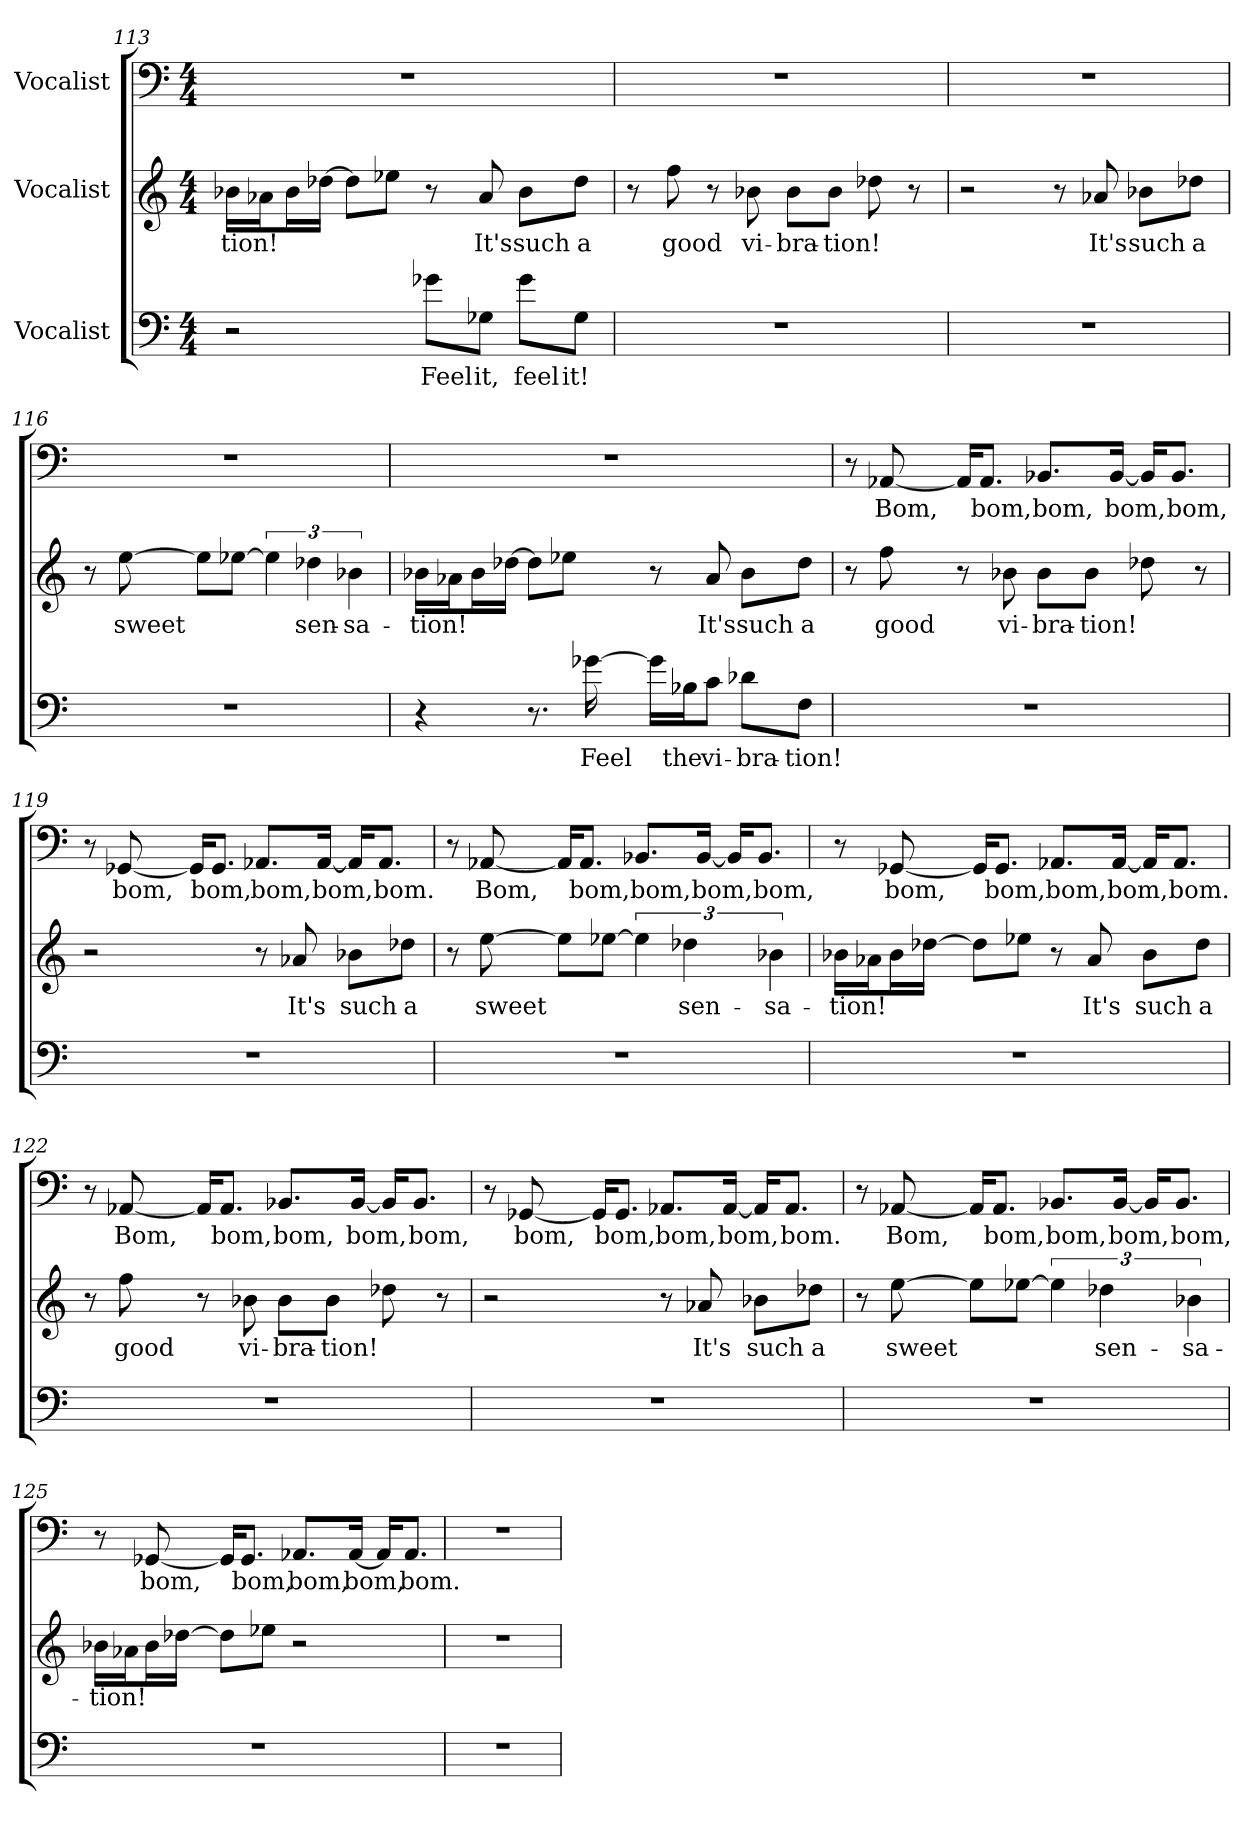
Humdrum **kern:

**kern	**text	**kern	**text	**kern	**text
*part3	*part3	*part2	*part2	*part1	*part1
*staff3	*staff3	*staff2	*staff2	*staff1	*staff1
*I"Vocalist	*	*I"Vocalist	*	*I"Vocalist	*
*clefF4	*	*clefG2	*	*clefF4	*
*M4/4	*	*M4/4	*	*M4/4	*
=113	=113	=113	=113	=113	=113
2r	.	16b-X\LL	-tion!	1r	.
.	.	16a-X\J	_	.	.
.	.	16b-\L	_	.	.
.	.	[16dd-X\JJ	_	.	.
.	.	8dd-\L]	_	.	.
.	.	8ee-X\J	_	.	.
8g-X\L	Feel	8r	.	.	.
8G-X\J	it,	8a-	It's	.	.
8g-\L	feel	8b-\L	such	.	.
8G-\J	it!	8dd-\J	a	.	.
=114	=114	=114	=114	=114	=114
1r	.	8r	.	1r	.
.	.	8ff	good	.	.
.	.	8r	.	.	.
.	.	8b-X	vi-	.	.
.	.	8b-\L	-bra-	.	.
.	.	8b-\J	-tion!	.	.
.	.	8dd-X	_	.	.
.	.	8r	.	.	.
=115	=115	=115	=115	=115	=115
1r	.	2r	.	1r	.
.	.	8r	.	.	.
.	.	8a-X	It's	.	.
.	.	8b-X\L	such	.	.
.	.	8dd-X\J	a	.	.
=116	=116	=116	=116	=116	=116
1r	.	8r	.	1r	.
.	.	[8ee	sweet	.	.
.	.	8ee\L]	_	.	.
.	.	[8ee-X\J	_	.	.
.	.	6ee-]	_	.	.
.	.	6dd-X	sen-	.	.
.	.	6b-X	-sa-	.	.
=117	=117	=117	=117	=117	=117
4r	.	16b-X\LL	-tion!	1r	.
.	.	16a-X\J	_	.	.
.	.	16b-\L	_	.	.
.	.	[16dd-X\JJ	_	.	.
8.r	.	8dd-\L]	_	.	.
.	.	8ee-X\J	_	.	.
[16g-X	Feel	.	.	.	.
16g-\LL]	_	8r	.	.	.
16B-X\J	the	.	.	.	.
8c\J	vi-	8a-	It's	.	.
8d-X\L	-bra-	8b-\L	such	.	.
8F\J	-tion!	8dd-\J	a	.	.
=118	=118	=118	=118	=118	=118
1r	.	8r	.	8r	.
.	.	8ff	good	[8AA-X	Bom,
.	.	8r	.	16AA-/KL]	_
.	.	.	.	8.AA-/J	bom,
.	.	8b-X	vi-	.	.
.	.	8b-\L	-bra-	8.BB-X/L	bom,
.	.	8b-\J	-tion!	.	.
.	.	.	.	[16BB-/Jk	bom,
.	.	8dd-X	_	16BB-/KL]	_
.	.	.	.	8.BB-/J	bom,
.	.	8r	.	.	.
=119	=119	=119	=119	=119	=119
1r	.	2r	.	8r	.
.	.	.	.	[8GG-X	bom,
.	.	.	.	16GG-/KL]	_
.	.	.	.	8.GG-/J	bom,
.	.	8r	.	8.AA-X/L	bom,
.	.	8a-X	It's	.	.
.	.	.	.	[16AA-/Jk	bom,
.	.	8b-X\L	such	16AA-/KL]	_
.	.	.	.	8.AA-/J	bom.
.	.	8dd-X\J	a	.	.
=120	=120	=120	=120	=120	=120
1r	.	8r	.	8r	.
.	.	[8ee	sweet	[8AA-X	Bom,
.	.	8ee\L]	_	16AA-/KL]	_
.	.	.	.	8.AA-/J	bom,
.	.	[8ee-X\J	_	.	.
.	.	6ee-]	_	8.BB-X/L	bom,
.	.	6dd-X	sen-	.	.
.	.	.	.	[16BB-/Jk	bom,
.	.	.	.	16BB-/KL]	_
.	.	.	.	8.BB-/J	bom,
.	.	6b-X	-sa-	.	.
=121	=121	=121	=121	=121	=121
1r	.	16b-X\LL	-tion!	8r	.
.	.	16a-X\J	_	.	.
.	.	16b-\L	_	[8GG-X	bom,
.	.	[16dd-X\JJ	_	.	.
.	.	8dd-\L]	_	16GG-/KL]	_
.	.	.	.	8.GG-/J	bom,
.	.	8ee-X\J	_	.	.
.	.	8r	.	8.AA-X/L	bom,
.	.	8a-	It's	.	.
.	.	.	.	[16AA-/Jk	bom,
.	.	8b-\L	such	16AA-/KL]	_
.	.	.	.	8.AA-/J	bom.
.	.	8dd-\J	a	.	.
=122	=122	=122	=122	=122	=122
1r	.	8r	.	8r	.
.	.	8ff	good	[8AA-X	Bom,
.	.	8r	.	16AA-/KL]	_
.	.	.	.	8.AA-/J	bom,
.	.	8b-X	vi-	.	.
.	.	8b-\L	-bra-	8.BB-X/L	bom,
.	.	8b-\J	-tion!	.	.
.	.	.	.	[16BB-/Jk	bom,
.	.	8dd-X	_	16BB-/KL]	_
.	.	.	.	8.BB-/J	bom,
.	.	8r	.	.	.
=123	=123	=123	=123	=123	=123
1r	.	2r	.	8r	.
.	.	.	.	[8GG-X	bom,
.	.	.	.	16GG-/KL]	_
.	.	.	.	8.GG-/J	bom,
.	.	8r	.	8.AA-X/L	bom,
.	.	8a-X	It's	.	.
.	.	.	.	[16AA-/Jk	bom,
.	.	8b-X\L	such	16AA-/KL]	_
.	.	.	.	8.AA-/J	bom.
.	.	8dd-X\J	a	.	.
=124	=124	=124	=124	=124	=124
1r	.	8r	.	8r	.
.	.	[8ee	sweet	[8AA-X	Bom,
.	.	8ee\L]	_	16AA-/KL]	_
.	.	.	.	8.AA-/J	bom,
.	.	[8ee-X\J	_	.	.
.	.	6ee-]	_	8.BB-X/L	bom,
.	.	6dd-X	sen-	.	.
.	.	.	.	[16BB-/Jk	bom,
.	.	.	.	16BB-/KL]	_
.	.	.	.	8.BB-/J	bom,
.	.	6b-X	-sa-	.	.
=125	=125	=125	=125	=125	=125
1r	.	16b-X\LL	-tion!	8r	.
.	.	16a-X\J	_	.	.
.	.	16b-\L	_	[8GG-X	bom,
.	.	[16dd-X\JJ	_	.	.
.	.	8dd-\L]	_	16GG-/KL]	_
.	.	.	.	8.GG-/J	bom,
.	.	8ee-X\J	_	.	.
.	.	2r	.	8.AA-X/L	bom,
.	.	.	.	[16AA-/Jk	bom,
.	.	.	.	16AA-/KL]	_
.	.	.	.	8.AA-/J	bom.
=126	=126	=126	=126	=126	=126
1r	.	1r	.	1r	.
=	=	=	=	=	=
*-	*-	*-	*-	*-	*-
